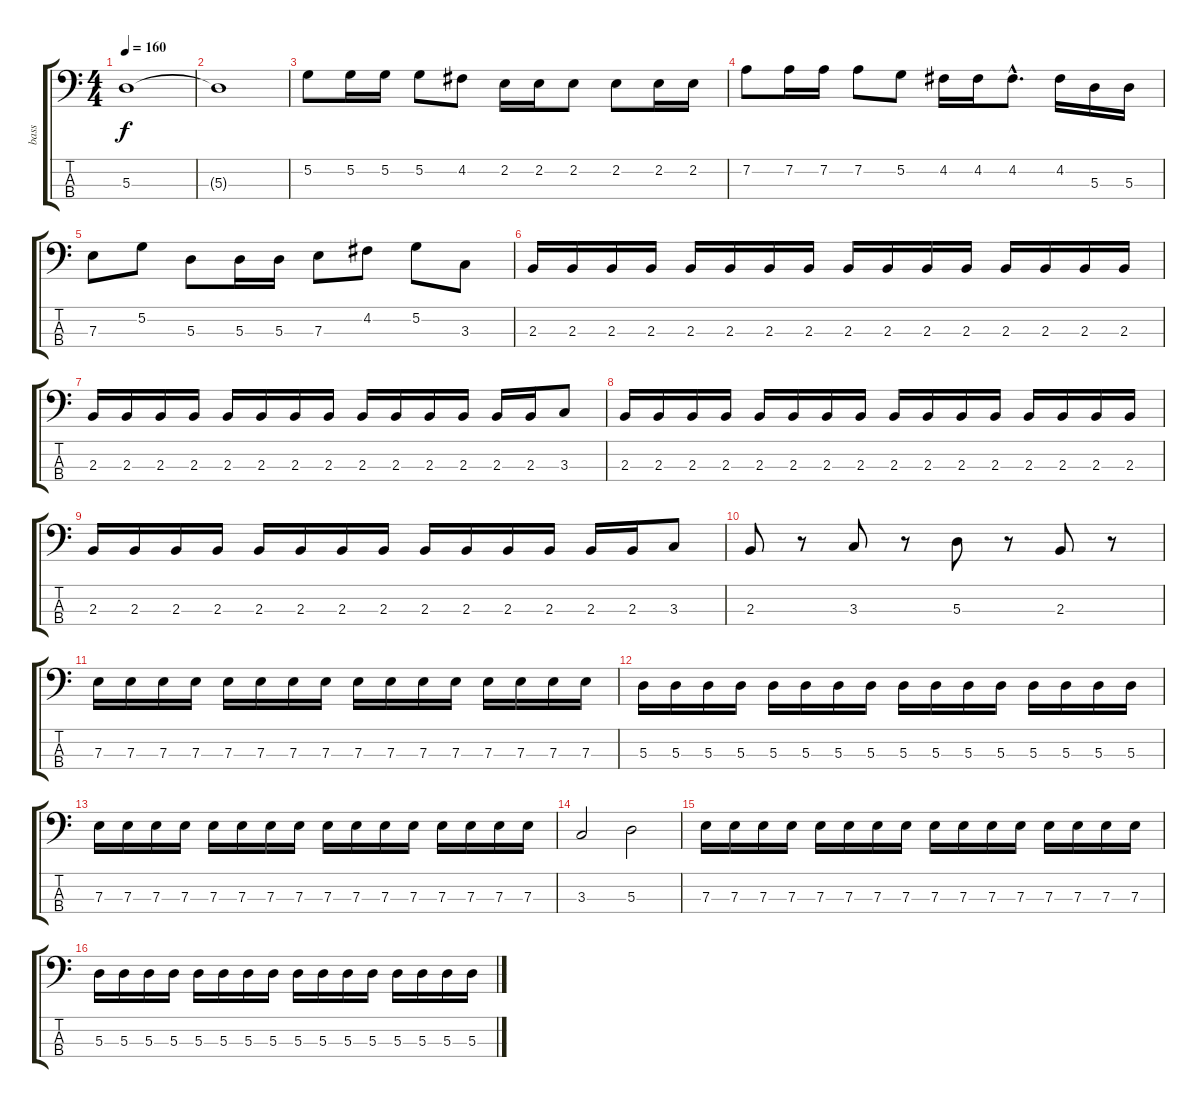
\track ("bass" "bass") {instrument electricbasspick}
\staff {score tabs}
\tuning (G2 D2 A1 E1) {hide}
\ts (4 4)
\tempo 170
\tempo 160
\clef f4
\ks c
5.3.1{dy f} |
5.3{t}.1 |
5.2.8 5.2.16 5.2.16 5.2.8 4.2.8 2.2.16 2.2.16 2.2.8 2.2.8 2.2.16 2.2.16 |
7.2.8 7.2.16 7.2.16 7.2.8 5.2.8 4.2.16 4.2.16 4.2{hac}.8{d} 4.2.16 5.3.16 5.3.16 |
7.3.8 5.2.8 5.3.8 5.3.16 5.3.16 7.3.8 4.2.8 5.2.8 3.3.8 |
2.3.16 2.3.16 2.3.16 2.3.16 2.3.16 2.3.16 2.3.16 2.3.16 2.3.16 2.3.16 2.3.16 2.3.16 2.3.16 2.3.16 2.3.16 2.3.16 |
2.3.16 2.3.16 2.3.16 2.3.16 2.3.16 2.3.16 2.3.16 2.3.16 2.3.16 2.3.16 2.3.16 2.3.16 2.3.16 2.3.16 3.3.8 |
2.3.16 2.3.16 2.3.16 2.3.16 2.3.16 2.3.16 2.3.16 2.3.16 2.3.16 2.3.16 2.3.16 2.3.16 2.3.16 2.3.16 2.3.16 2.3.16 |
2.3.16 2.3.16 2.3.16 2.3.16 2.3.16 2.3.16 2.3.16 2.3.16 2.3.16 2.3.16 2.3.16 2.3.16 2.3.16 2.3.16 3.3.8 |
2.3.8 r.8 3.3.8 r.8 5.3.8 r.8 2.3.8 r.8 |
7.3.16 7.3.16 7.3.16 7.3.16 7.3.16 7.3.16 7.3.16 7.3.16 7.3.16 7.3.16 7.3.16 7.3.16 7.3.16 7.3.16 7.3.16 7.3.16 |
5.3.16 5.3.16 5.3.16 5.3.16 5.3.16 5.3.16 5.3.16 5.3.16 5.3.16 5.3.16 5.3.16 5.3.16 5.3.16 5.3.16 5.3.16 5.3.16 |
7.3.16 7.3.16 7.3.16 7.3.16 7.3.16 7.3.16 7.3.16 7.3.16 7.3.16 7.3.16 7.3.16 7.3.16 7.3.16 7.3.16 7.3.16 7.3.16 |
3.3.2 5.3.2 |
7.3.16 7.3.16 7.3.16 7.3.16 7.3.16 7.3.16 7.3.16 7.3.16 7.3.16 7.3.16 7.3.16 7.3.16 7.3.16 7.3.16 7.3.16 7.3.16 |
5.3.16 5.3.16 5.3.16 5.3.16 5.3.16 5.3.16 5.3.16 5.3.16 5.3.16 5.3.16 5.3.16 5.3.16 5.3.16 5.3.16 5.3.16 5.3.16
